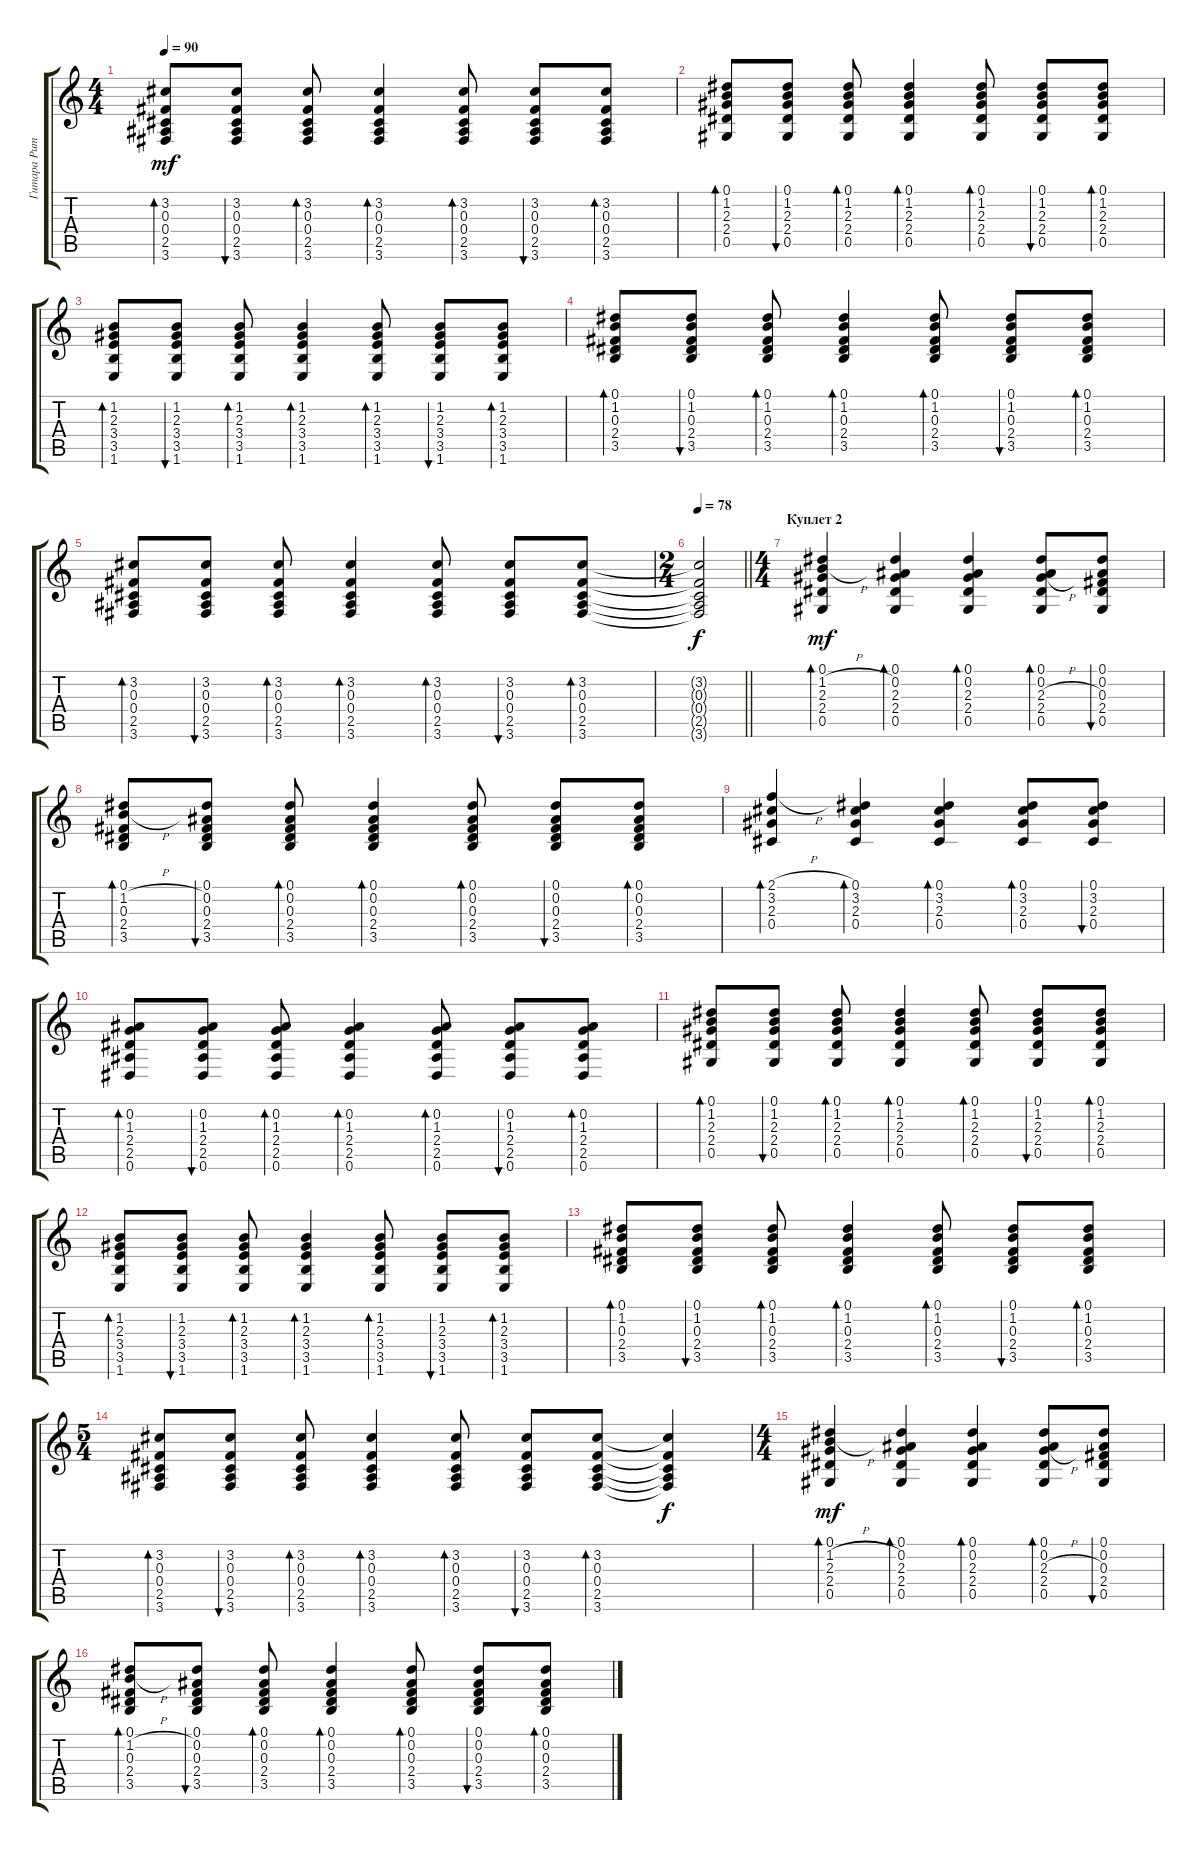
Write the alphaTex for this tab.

\track ("Гитара Ритм 2" "Гитара Рит") {instrument acousticguitarsteel}
\staff {score tabs}
\tuning (Eb4 Bb3 Gb3 Db3 Ab2 Eb2) {hide}
\ts (4 4)
\tempo 90
\clef g2
\ks c
(3.2 0.3 0.4 2.5 3.6).8{bd 60 dy mf} (3.2 0.3 0.4 2.5 3.6).8{bu 60} (3.2 0.3 0.4 2.5 3.6).8{bd 60} (3.2 0.3 0.4 2.5 3.6).4{bd 60} (3.2 0.3 0.4 2.5 3.6).8{bd 60} (3.2 0.3 0.4 2.5 3.6).8{bu 60} (3.2 0.3 0.4 2.5 3.6).8{bd 60} |
(0.1 1.2 2.3 2.4 0.5).8{bd 60} (0.1 1.2 2.3 2.4 0.5).8{bu 60} (0.1 1.2 2.3 2.4 0.5).8{bd 60} (0.1 1.2 2.3 2.4 0.5).4{bd 60} (0.1 1.2 2.3 2.4 0.5).8{bd 60} (0.1 1.2 2.3 2.4 0.5).8{bu 60} (0.1 1.2 2.3 2.4 0.5).8{bd 60} |
(1.2 2.3 3.4 3.5 1.6).8{bd 60} (1.2 2.3 3.4 3.5 1.6).8{bu 60} (1.2 2.3 3.4 3.5 1.6).8{bd 60} (1.2 2.3 3.4 3.5 1.6).4{bd 60} (1.2 2.3 3.4 3.5 1.6).8{bd 60} (1.2 2.3 3.4 3.5 1.6).8{bu 60} (1.2 2.3 3.4 3.5 1.6).8{bd 60} |
(0.1 1.2 0.3 2.4 3.5).8{bd 60} (0.1 1.2 0.3 2.4 3.5).8{bu 60} (0.1 1.2 0.3 2.4 3.5).8{bd 60} (0.1 1.2 0.3 2.4 3.5).4{bd 60} (0.1 1.2 0.3 2.4 3.5).8{bd 60} (0.1 1.2 0.3 2.4 3.5).8{bu 60} (0.1 1.2 0.3 2.4 3.5).8{bd 60} |
(3.2 0.3 0.4 2.5 3.6).8{bd 60} (3.2 0.3 0.4 2.5 3.6).8{bu 60} (3.2 0.3 0.4 2.5 3.6).8{bd 60} (3.2 0.3 0.4 2.5 3.6).4{bd 60} (3.2 0.3 0.4 2.5 3.6).8{bd 60} (3.2 0.3 0.4 2.5 3.6).8{bu 60} (3.2 0.3 0.4 2.5 3.6).8{bd 60} |
\ts (2 4)
\tempo 78
\barLineRight lightlight
(3.2{t} 0.3{t} 0.4{t} 2.5{t} 3.6{t}).2{dy f} |
\ts (4 4)
\section ("" "Куплет 2")
(0.1 1.2{h} 2.3 2.4 0.5).4{bd 60 dy mf} (0.1 0.2 2.3 2.4 0.5).4{bd 60} (0.1 0.2 2.3 2.4 0.5).4{bd 60} (0.1 0.2 2.3{h} 2.4 0.5).8{bd 60} (0.1 0.2 0.3 2.4 0.5).8{bu 60} |
(0.1 1.2{h} 0.3 2.4 3.5).8{bd 60} (0.1 0.2 0.3 2.4 3.5).8{bu 60} (0.1 0.2 0.3 2.4 3.5).8{bd 60} (0.1 0.2 0.3 2.4 3.5).4{bd 60} (0.1 0.2 0.3 2.4 3.5).8{bd 60} (0.1 0.2 0.3 2.4 3.5).8{bu 60} (0.1 0.2 0.3 2.4 3.5).8{bd 60} |
(2.1{h} 3.2 2.3 0.4).4{bd 60} (0.1 3.2 2.3 0.4).4{bd 60} (0.1 3.2 2.3 0.4).4{bd 60} (0.1 3.2 2.3 0.4).8{bd 60} (0.1 3.2 2.3 0.4).8{bu 60} |
(0.2 1.3 2.4 2.5 0.6).8{bd 60} (0.2 1.3 2.4 2.5 0.6).8{bu 60} (0.2 1.3 2.4 2.5 0.6).8{bd 60} (0.2 1.3 2.4 2.5 0.6).4{bd 60} (0.2 1.3 2.4 2.5 0.6).8{bd 60} (0.2 1.3 2.4 2.5 0.6).8{bu 60} (0.2 1.3 2.4 2.5 0.6).8{bd 60} |
(0.1 1.2 2.3 2.4 0.5).8{bd 60} (0.1 1.2 2.3 2.4 0.5).8{bu 60} (0.1 1.2 2.3 2.4 0.5).8{bd 60} (0.1 1.2 2.3 2.4 0.5).4{bd 60} (0.1 1.2 2.3 2.4 0.5).8{bd 60} (0.1 1.2 2.3 2.4 0.5).8{bu 60} (0.1 1.2 2.3 2.4 0.5).8{bd 60} |
(1.2 2.3 3.4 3.5 1.6).8{bd 60} (1.2 2.3 3.4 3.5 1.6).8{bu 60} (1.2 2.3 3.4 3.5 1.6).8{bd 60} (1.2 2.3 3.4 3.5 1.6).4{bd 60} (1.2 2.3 3.4 3.5 1.6).8{bd 60} (1.2 2.3 3.4 3.5 1.6).8{bu 60} (1.2 2.3 3.4 3.5 1.6).8{bd 60} |
(0.1 1.2 0.3 2.4 3.5).8{bd 60} (0.1 1.2 0.3 2.4 3.5).8{bu 60} (0.1 1.2 0.3 2.4 3.5).8{bd 60} (0.1 1.2 0.3 2.4 3.5).4{bd 60} (0.1 1.2 0.3 2.4 3.5).8{bd 60} (0.1 1.2 0.3 2.4 3.5).8{bu 60} (0.1 1.2 0.3 2.4 3.5).8{bd 60} |
\ts (5 4)
(3.2 0.3 0.4 2.5 3.6).8{bd 60} (3.2 0.3 0.4 2.5 3.6).8{bu 60} (3.2 0.3 0.4 2.5 3.6).8{bd 60} (3.2 0.3 0.4 2.5 3.6).4{bd 60} (3.2 0.3 0.4 2.5 3.6).8{bd 60} (3.2 0.3 0.4 2.5 3.6).8{bu 60} (3.2 0.3 0.4 2.5 3.6).8{bd 60} (3.2{t} 0.3{t} 0.4{t} 2.5{t} 3.6{t}).4{dy f} |
\ts (4 4)
(0.1 1.2{h} 2.3 2.4 0.5).4{bd 60 dy mf} (0.1 0.2 2.3 2.4 0.5).4{bd 60} (0.1 0.2 2.3 2.4 0.5).4{bd 60} (0.1 0.2 2.3{h} 2.4 0.5).8{bd 60} (0.1 0.2 0.3 2.4 0.5).8{bu 60} |
(0.1 1.2{h} 0.3 2.4 3.5).8{bd 60} (0.1 0.2 0.3 2.4 3.5).8{bu 60} (0.1 0.2 0.3 2.4 3.5).8{bd 60} (0.1 0.2 0.3 2.4 3.5).4{bd 60} (0.1 0.2 0.3 2.4 3.5).8{bd 60} (0.1 0.2 0.3 2.4 3.5).8{bu 60} (0.1 0.2 0.3 2.4 3.5).8{bd 60}
